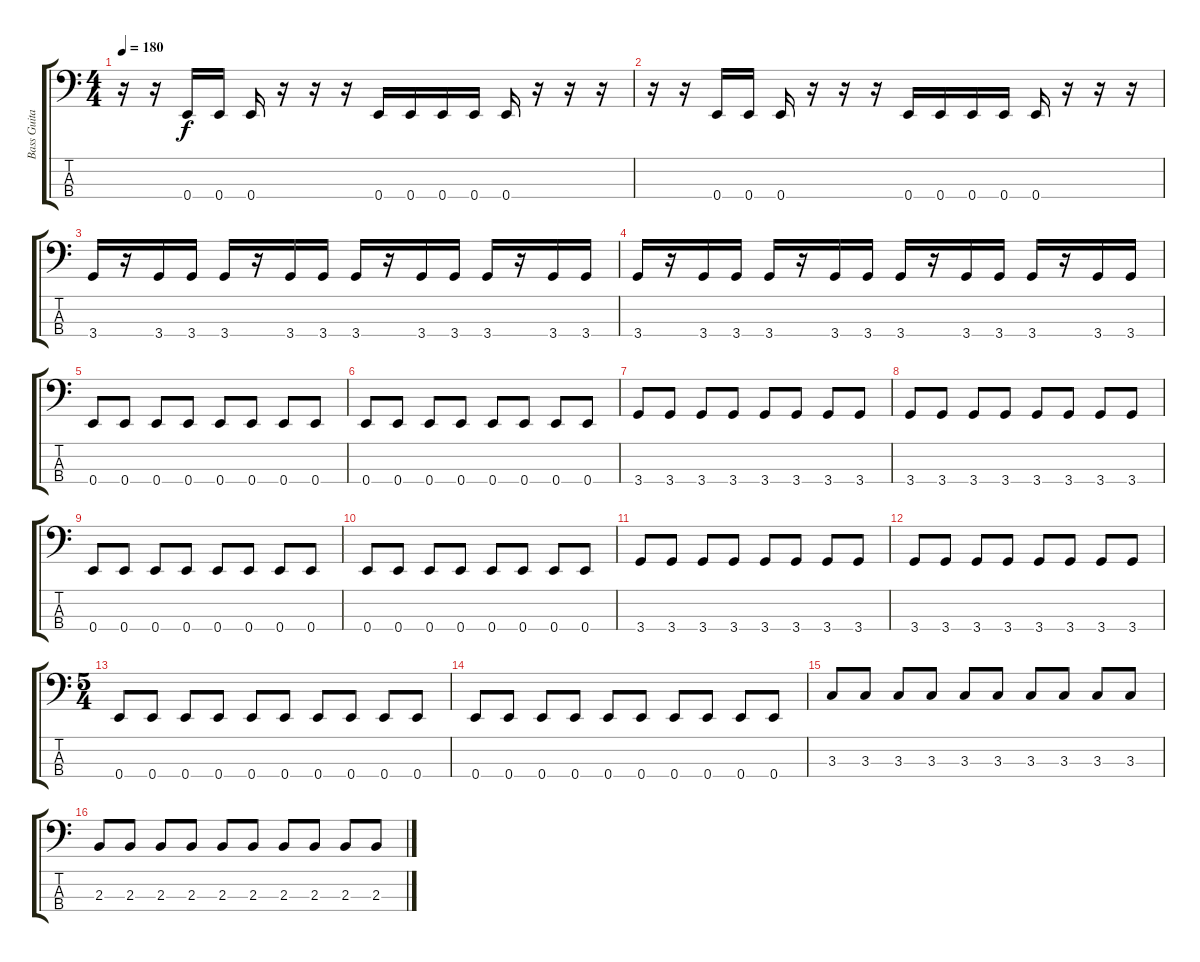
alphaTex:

\track ("Bass Guitar" "Bass Guita") {instrument electricbassfinger}
\staff {score tabs}
\tuning (G2 D2 A1 E1) {hide}
\ts (4 4)
\tempo 180
\clef f4
\ks c
r.16{dy f} r.16 0.4.16 0.4.16 0.4.16 r.16 r.16 r.16 0.4.16 0.4.16 0.4.16 0.4.16 0.4.16 r.16 r.16 r.16 |
r.16 r.16 0.4.16 0.4.16 0.4.16 r.16 r.16 r.16 0.4.16 0.4.16 0.4.16 0.4.16 0.4.16 r.16 r.16 r.16 |
3.4.16 r.16 3.4.16 3.4.16 3.4.16 r.16 3.4.16 3.4.16 3.4.16 r.16 3.4.16 3.4.16 3.4.16 r.16 3.4.16 3.4.16 |
3.4.16 r.16 3.4.16 3.4.16 3.4.16 r.16 3.4.16 3.4.16 3.4.16 r.16 3.4.16 3.4.16 3.4.16 r.16 3.4.16 3.4.16 |
0.4.8 0.4.8 0.4.8 0.4.8 0.4.8 0.4.8 0.4.8 0.4.8 |
0.4.8 0.4.8 0.4.8 0.4.8 0.4.8 0.4.8 0.4.8 0.4.8 |
3.4.8 3.4.8 3.4.8 3.4.8 3.4.8 3.4.8 3.4.8 3.4.8 |
3.4.8 3.4.8 3.4.8 3.4.8 3.4.8 3.4.8 3.4.8 3.4.8 |
0.4.8 0.4.8 0.4.8 0.4.8 0.4.8 0.4.8 0.4.8 0.4.8 |
0.4.8 0.4.8 0.4.8 0.4.8 0.4.8 0.4.8 0.4.8 0.4.8 |
3.4.8 3.4.8 3.4.8 3.4.8 3.4.8 3.4.8 3.4.8 3.4.8 |
3.4.8 3.4.8 3.4.8 3.4.8 3.4.8 3.4.8 3.4.8 3.4.8 |
\ts (5 4)
0.4.8 0.4.8 0.4.8 0.4.8 0.4.8 0.4.8 0.4.8 0.4.8 0.4.8 0.4.8 |
0.4.8 0.4.8 0.4.8 0.4.8 0.4.8 0.4.8 0.4.8 0.4.8 0.4.8 0.4.8 |
3.3.8 3.3.8 3.3.8 3.3.8 3.3.8 3.3.8 3.3.8 3.3.8 3.3.8 3.3.8 |
2.3.8 2.3.8 2.3.8 2.3.8 2.3.8 2.3.8 2.3.8 2.3.8 2.3.8 2.3.8
